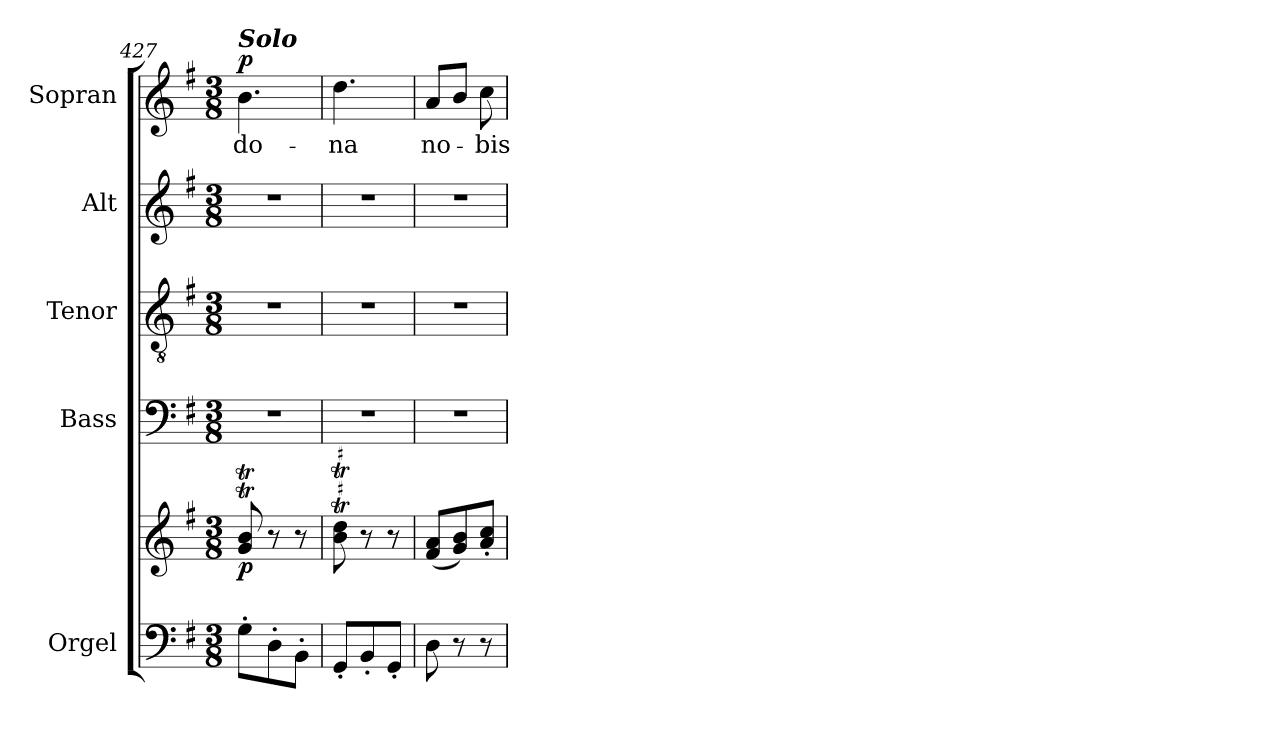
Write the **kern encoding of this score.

**kern	**kern	**dynam	**kern	**kern	**kern	**kern	**text	**dynam
*part5	*part5	*part5	*part4	*part3	*part2	*part1	*part1	*part1
*staff6	*staff5	*staff5/6	*staff4	*staff3	*staff2	*staff1	*staff1	*staff1
*I"Orgel	*	*	*I"Bass	*I"Tenor	*I"Alt	*I"Sopran	*	*
*I'Org.	*	*	*I'B.	*I'T.	*I'A.	*I'S.	*	*
*clefF4	*clefG2	*	*clefF4	*clefGv2	*clefG2	*clefG2	*	*
*k[f#]	*k[f#]	*	*k[f#]	*k[f#]	*k[f#]	*k[f#]	*	*
*G:	*G:	*	*G:	*G:	*G:	*G:	*	*
*M3/8	*M3/8	*	*M3/8	*M3/8	*M3/8	*M3/8	*	*
=427	=427	=427	=427	=427	=427	=427	=427	=427
!	!	!	!	!	!	!LO:TX:a:Bi:t=Solo	!	!
!	!	!LO:DY:b	!	!	!	!	!LO:LY:b	!LO:DY:a
8G'>\L	8g/T 8b/T	p	4.r	4.r	4.r	4.b\	do-	p
8D'>\	8r	.	.	.	.	.	.	.
8BB'>\J	8r	.	.	.	.	.	.	.
!!LO:LB:g=z
=428	=428	=428	=428	=428	=428	=428	=428	=428
!	!	!	!	!	!	!	!LO:LY:b	!
8GG'</L	8b\T 8dd\T	.	4.r	4.r	4.r	4.dd\	-na	.
8BB'</	8r	.	.	.	.	.	.	.
8GG'</J	8r	.	.	.	.	.	.	.
=429	=429	=429	=429	=429	=429	=429	=429	=429
!	!	!	!	!	!	!	!LO:LY:b	!
8D\	(<8f#/ 8a/L	.	4.r	4.r	4.r	8a/L	no-	.
8r	8g/ 8b/)	.	.	.	.	8b/J	.	.
!	!	!	!	!	!	!	!LO:LY:b	!
8r	8a/'< 8cc/'<J	.	.	.	.	8cc\	-bis	.
=	=	=	=	=	=	=	=	=
*-	*-	*-	*-	*-	*-	*-	*-	*-
